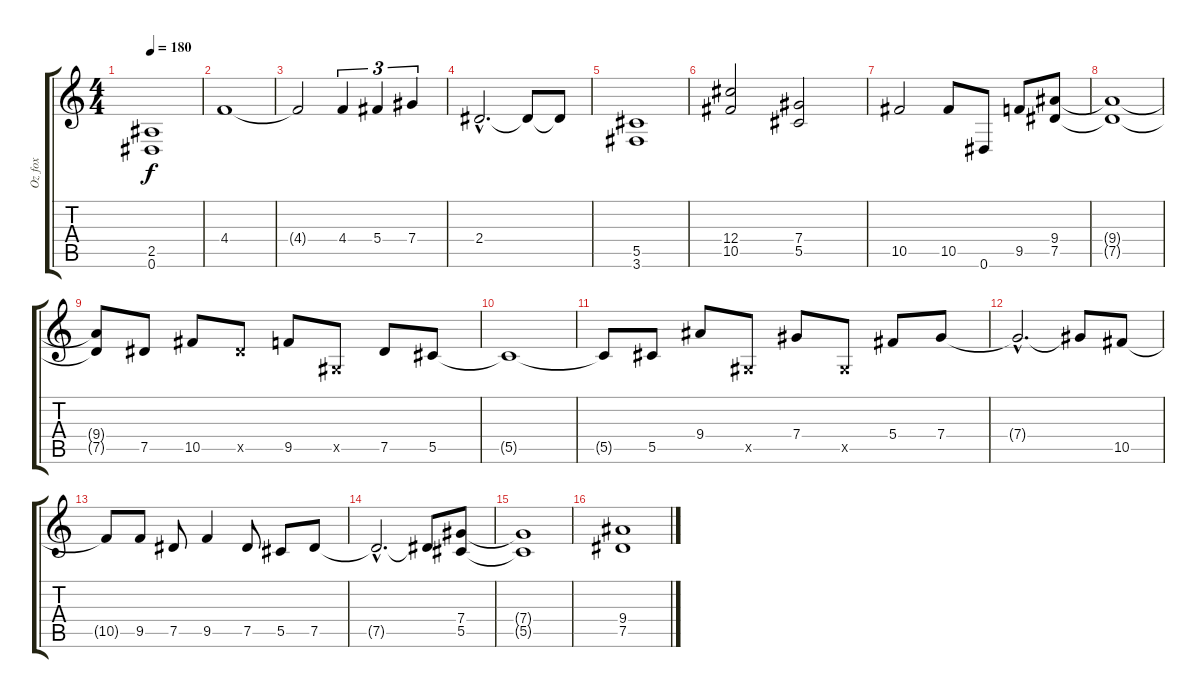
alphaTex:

\track ("Oz fox" "Oz fox") {instrument distortionguitar}
\staff {score tabs}
\tuning (Eb4 Bb3 Gb3 Db3 Ab2 Eb2) {hide}
\ts (4 4)
\tempo 180
\clef g2
\ks c
(2.5{t} 0.6{t}).1{dy f} |
4.4.1 |
4.4{t}.2 4.4.4{tu (3 2)} 5.4.4{tu (3 2)} 7.4.4{tu (3 2)} |
2.4{hac}.2{d} 2.4{t}.8 2.4{t}.8 |
(5.5 3.6).1 |
(12.4 10.5).2 (7.4 5.5).2 |
10.5.2 10.5.8 0.6.8 9.5.8 (9.4 7.5).8 |
(9.4{t} 7.5{t}).1 |
(9.4{t} 7.5{t}).8 7.5.8 10.5.8 7.5{x}.8 9.5.8 0.5{x}.8 7.5.8 5.5.8 |
5.5{t}.1 |
5.5{t}.8 5.5.8 9.4.8 0.5{x}.8 7.4.8 0.5{x}.8 5.4.8 7.4.8 |
7.4{hac t}.2{d} 7.4{t}.8 10.5.8 |
10.5{t}.8 9.5.8 7.5.8 9.5.4 7.5.8 5.5.8 7.5.8 |
7.5{hac t}.2{d} 7.5{t}.8 (7.4 5.5).8 |
(7.4{t} 5.5{t}).1 |
(9.4 7.5).1
